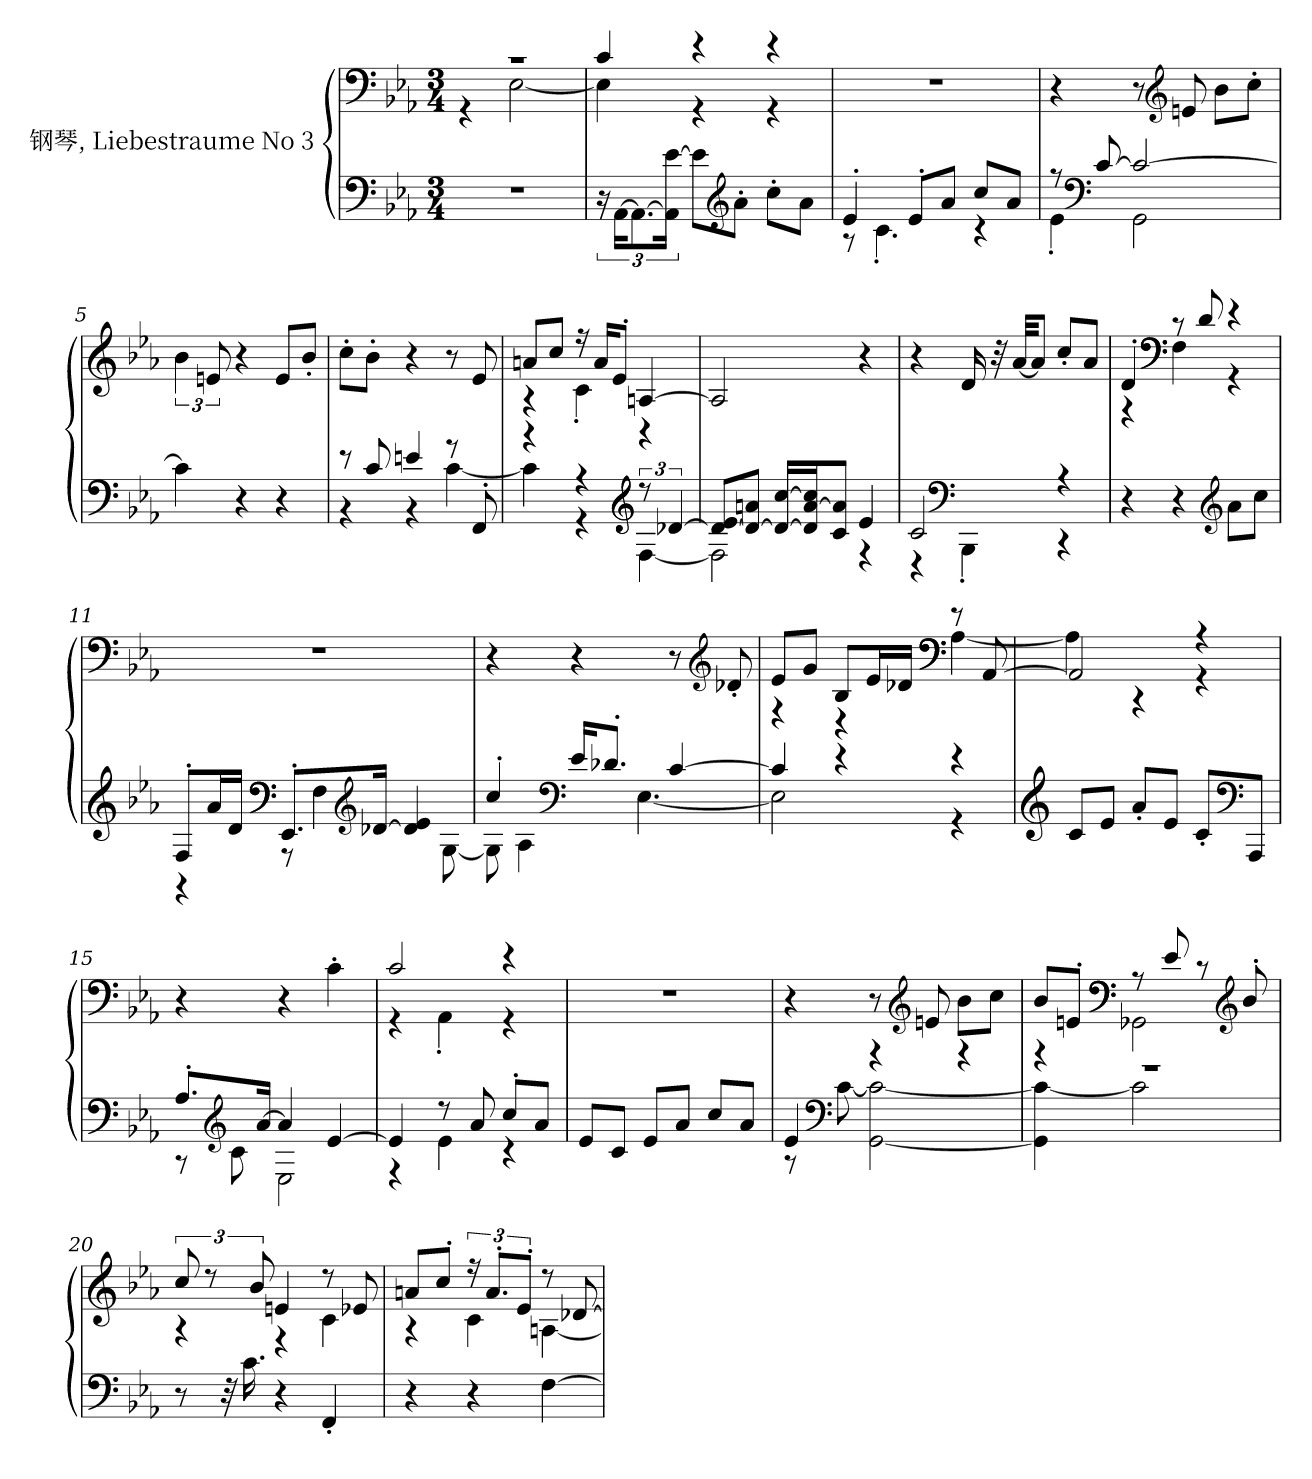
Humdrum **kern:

**kern	**kern
*part1	*part1
*staff2	*staff1
*I"钢琴, Liebestraume No 3	*
*clefF4	*clefF4
*k[b-e-a-]	*k[b-e-a-]
*M3/4	*M3/4
*MM148	*MM148
=1	=1
*	*^
2.r	2.r	4r
.	.	[2E-\
=2	=2	=2
24r	4c/	4E-\]
[24AA-\KL	.	.
12.AA-\_	.	.
24AA-\] [24e-\Jk	.	.
8e-\L]	4r	4r
*clefG2	*	*
8a-'\J	.	.
8cc'\L	4r	4r
8a-\J	.	.
*	*v	*v
=3	=3
*^	*
4e-'/	8r	2.r
.	4.c'\	.
8e-'/L	.	.
8a-/J	.	.
8cc/L	4r	.
8a-/J	.	.
=4	=4	=4
8r	4e-'\	4r
*clefF4	*	*
[8c/	.	.
2c/_	2GG\	8r
*	*	*clefG2
.	.	8en/
.	.	8b-\L
.	.	8cc'\J
*v	*v	*
=5	=5
4c\]	6b-\
.	12en/
4r	4r
4r	8e/L
.	8b-'/J
!!LO:LB:g=z
=6	=6
*^	*
8r	4r	8cc'\L
8c/	.	8b-'\J
4en/	4r	4r
8r	[4c\	8r
8FF'/	.	8e-/
=7	=7	=7
*	*	*^
4r	4c\]	8an/L	4r
.	.	8cc/J	.
4r	4r	16r	4c'\
.	.	16a/KL	.
.	.	8e-'/J	.
*clefG2	*	*	*
12r	[4F\	[4An/	4r
[6d-X/	.	.	.
*	*	*v	*v
=8	=8	=8
8d-/_ 8e-/L	2F\]	2A/]
8d-/_ 8an/J	.	.
16d-/_ [16cc/LL	.	.
16d-/] [16a/ 16cc/]J	.	.
8c/ 8a/]J	.	.
4e-/	4r	4r
=9	=9	=9
2c/	4r	4r
*clefF4	*	*
.	4BBB-'\	16d/
.	.	32r
.	.	[32a-/KKL
.	.	8a-/J]
4r	4r	8cc'/L
.	.	8a-/J
*v	*v	*
!!LO:LB:g=z
=10	=10
*	*^
4r	4d'/	4r
*	*clefF4	*
4r	8r	4F\
.	8d/	.
*clefG2	*	*
8a-\L	4r	4r
8cc\J	.	.
*	*v	*v
=11	=11
*^	*
8F'/L	4r	2.r
16a-/L	.	.
16d/JJ	.	.
*clefF4	*	*
8.EE-'/L	8r	.
.	4F\	.
*clefG2	*	*
[16d-X/Jk	.	.
4d-/] 4e-/	.	.
.	[8G\	.
=12	=12	=12
4cc'/	8G\]	4r
.	4A-\	.
*clefF4	*	*
16e-/KL	.	4r
8.d-X'/J	.	.
.	[4.E-\	.
[4c/	.	8r
*	*	*clefG2
.	.	8d-X'/
!!LO:LB:g=z
=13	=13	=13
*	*	*^
4c/]	2E-\]	8e-/L	4r
.	.	8g/J	.
4r	.	8B-/L	4r
.	.	16e-/L	.
.	.	16d-X/JJ	.
*	*	*clefF4	*
4r	4r	8r	[4A-\
.	.	[8AA-/	.
*v	*v	*	*
=14	=14	=14
*clefG2	*	*
8c/L	2AA-/]	4A-\]
8e-/J	.	.
8a-'/L	.	4r
8e-/J	.	.
8c'/L	4r	4r
*clefF4	*	*
8AAA-/J	.	.
*	*v	*v
=15	=15
*^	*
8.A-'/L	8r	4r
*clefG2	*	*
.	8c\	.
[16a-/Jk	.	.
4a-/]	2E-\	4r
[4e-/	.	4c'\
=16	=16	=16
*	*	*^
4e-/]	4r	2c/	4r
8r	4e-\	.	4AA-'\
8a-/	.	.	.
8cc'/L	4r	4r	4r
8a-/J	.	.	.
*v	*v	*	*
*	*v	*v
=17	=17
8e-/L	2.r
8c/J	.
8e-/L	.
8a-/J	.
8cc/L	.
8a-/J	.
!!LO:LB:g=z
=18	=18
*^	*
4e-/	8r	4r
*clefF4	*	*
.	[8c\	.
4r	[2GG\ 2c\_	8r
*	*	*clefG2
.	.	8en/
4r	.	8b-\L
.	.	8cc\J
=19	=19	=19
*	*	*^
2.r	4GG\] 4c\_	8b-/L	4r
.	.	8en'/J	.
*	*	*clefF4	*
.	2c\]	8r	2GG-X\
.	.	8e/	.
.	.	8r	.
*	*	*clefG2	*
.	.	8b-'/	.
*v	*v	*	*
=20	=20	=20
8r	12cc/	4r
.	12r	.
32r	.	.
16.c\	.	.
.	12b-/	.
4r	4en/	4r
4FF'/	8r	4c\
.	8e-X/	.
!!LO:LB:g=z	!!
=21	=21	=21
4r	8an/L	4r
.	8cc'/J	.
4r	24r	4c\
.	12.a'/L	.
.	12e-'/J	.
[4F\	8r	[4An\
.	[8d-X/	.
*	*v	*v
=	=
*-	*-
